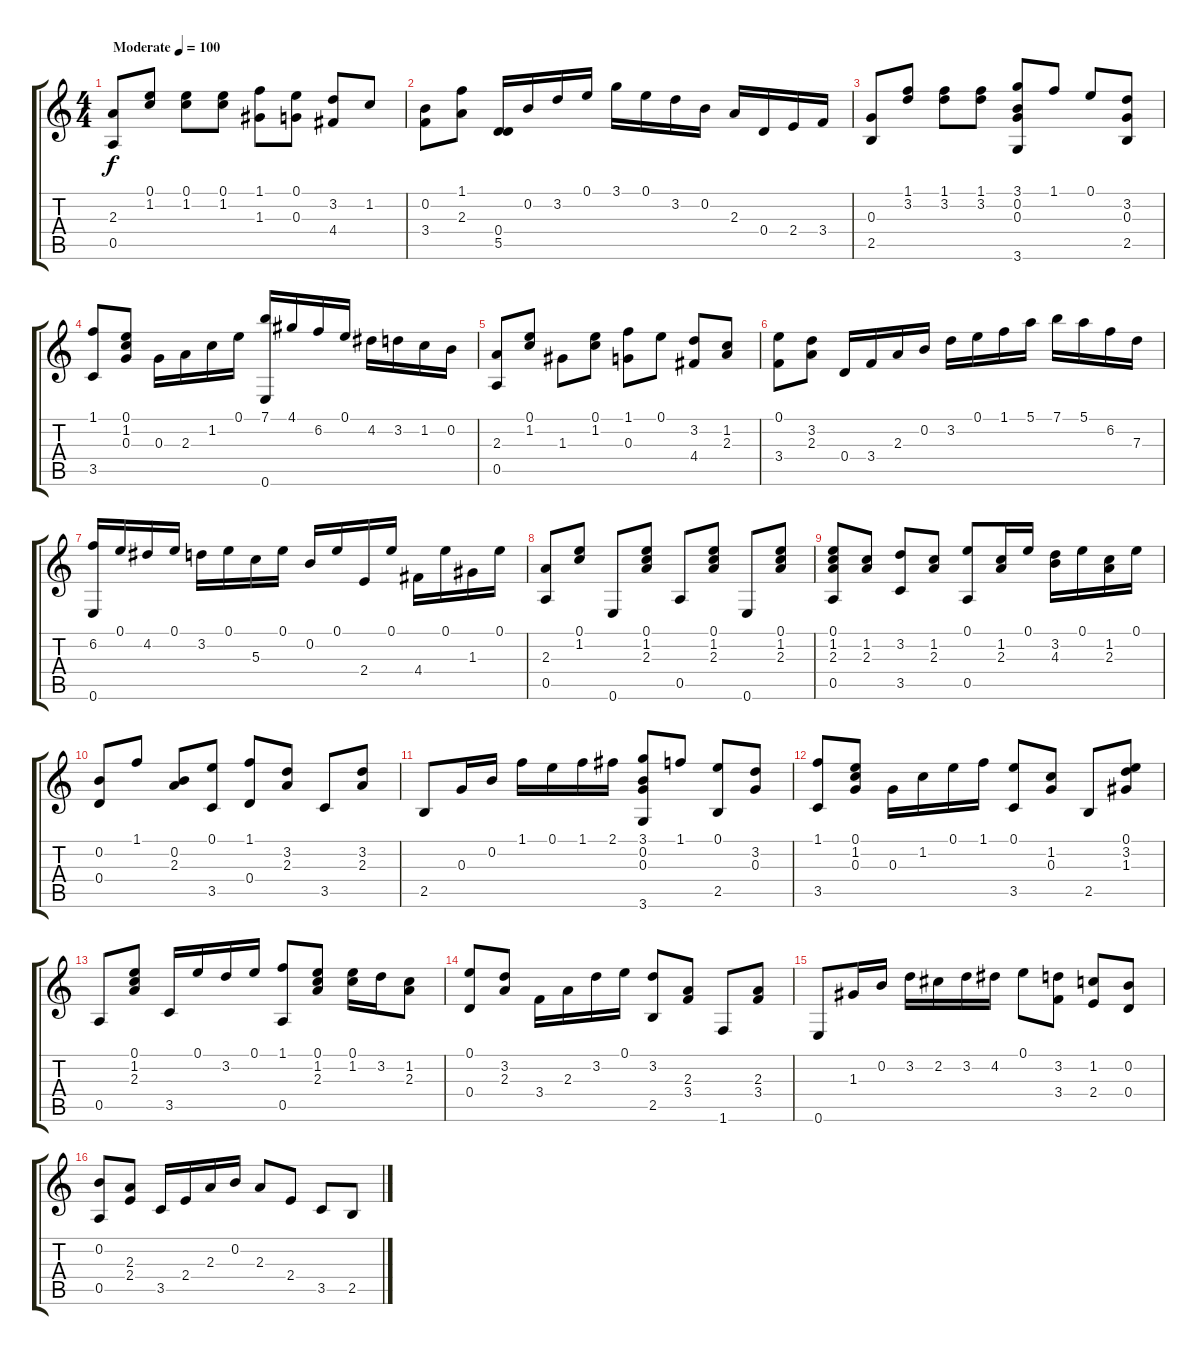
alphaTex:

\track "" {instrument acousticguitarnylon}
\staff {score tabs}
\tuning (E4 B3 G3 D3 A2 E2) {hide}
\ts (4 4)
\tempo (100 "Moderate")
\clef g2
\ks c
(2.3 0.5).8{dy f instrument acousticguitarnylon} (0.1 1.2).8 (0.1 1.2).8 (0.1 1.2).8 (1.1 1.3).8 (0.1 0.3).8 (3.2 4.4).8 1.2.8 |
(0.2 3.4).8 (1.1 2.3).8 (0.4 5.5).16 0.2.16 3.2.16 0.1.16 3.1.16 0.1.16 3.2.16 0.2.16 2.3.16 0.4.16 2.4.16 3.4.16 |
(0.3 2.5).8 (1.1 3.2).8 (1.1 3.2).8 (1.1 3.2).8 (3.1 0.2 0.3 3.6).8 1.1.8 0.1.8 (3.2 0.3 2.5).8 |
(1.1 3.5).8 (0.1 1.2 0.3).8 0.3.16 2.3.16 1.2.16 0.1.16 (7.1 0.6).16 4.1.16 6.2.16 0.1.16 4.2.16 3.2.16 1.2.16 0.2.16 |
(2.3 0.5).8 (0.1 1.2).8 1.3.8 (0.1 1.2).8 (1.1 0.3).8 0.1.8 (3.2 4.4).8 (1.2 2.3).8 |
(0.1 3.4).8 (3.2 2.3).8 0.4.16 3.4.16 2.3.16 0.2.16 3.2.16 0.1.16 1.1.16 5.1.16 7.1.16 5.1.16 6.2.16 7.3.16 |
(6.2 0.6).16 0.1.16 4.2.16 0.1.16 3.2.16 0.1.16 5.3.16 0.1.16 0.2.16 0.1.16 2.4.16 0.1.16 4.4.16 0.1.16 1.3.16 0.1.16 |
(2.3 0.5).8 (0.1 1.2).8 0.6.8 (0.1 1.2 2.3).8 0.5.8 (0.1 1.2 2.3).8 0.6.8 (0.1 1.2 2.3).8 |
(0.1 1.2 2.3 0.5).8 (1.2 2.3).8 (3.2 3.5).8 (1.2 2.3).8 (0.1 0.5).8 (1.2 2.3).16 0.1.16 (3.2 4.3).16 0.1.16 (1.2 2.3).16 0.1.16 |
(0.2 0.4).8 1.1.8 (0.2 2.3).8 (0.1 3.5).8 (1.1 0.4).8 (3.2 2.3).8 3.5.8 (3.2 2.3).8 |
2.5.8 0.3.16 0.2.16 1.1.16 0.1.16 1.1.16 2.1.16 (3.1 0.2 0.3 3.6).8 1.1.8 (0.1 2.5).8 (3.2 0.3).8 |
(1.1 3.5).8 (0.1 1.2 0.3).8 0.3.16 1.2.16 0.1.16 1.1.16 (0.1 3.5).8 (1.2 0.3).8 2.5.8 (0.1 3.2 1.3).8 |
0.5.8 (0.1 1.2 2.3).8 3.5.16 0.1.16 3.2.16 0.1.16 (1.1 0.5).8 (0.1 1.2 2.3).8 (0.1 1.2).16 3.2.16 (1.2 2.3).8 |
(0.1 0.4).8 (3.2 2.3).8 3.4.16 2.3.16 3.2.16 0.1.16 (3.2 2.5).8 (2.3 3.4).8 1.6.8 (2.3 3.4).8 |
0.6.8 1.3.16 0.2.16 3.2.16 2.2.16 3.2.16 4.2.16 0.1.8 (3.2 3.4).8 (1.2 2.4).8 (0.2 0.4).8 |
(0.2 0.5).8 (2.3 2.4).8 3.5.16 2.4.16 2.3.16 0.2.16 2.3.8 2.4.8 3.5.8 2.5.8
